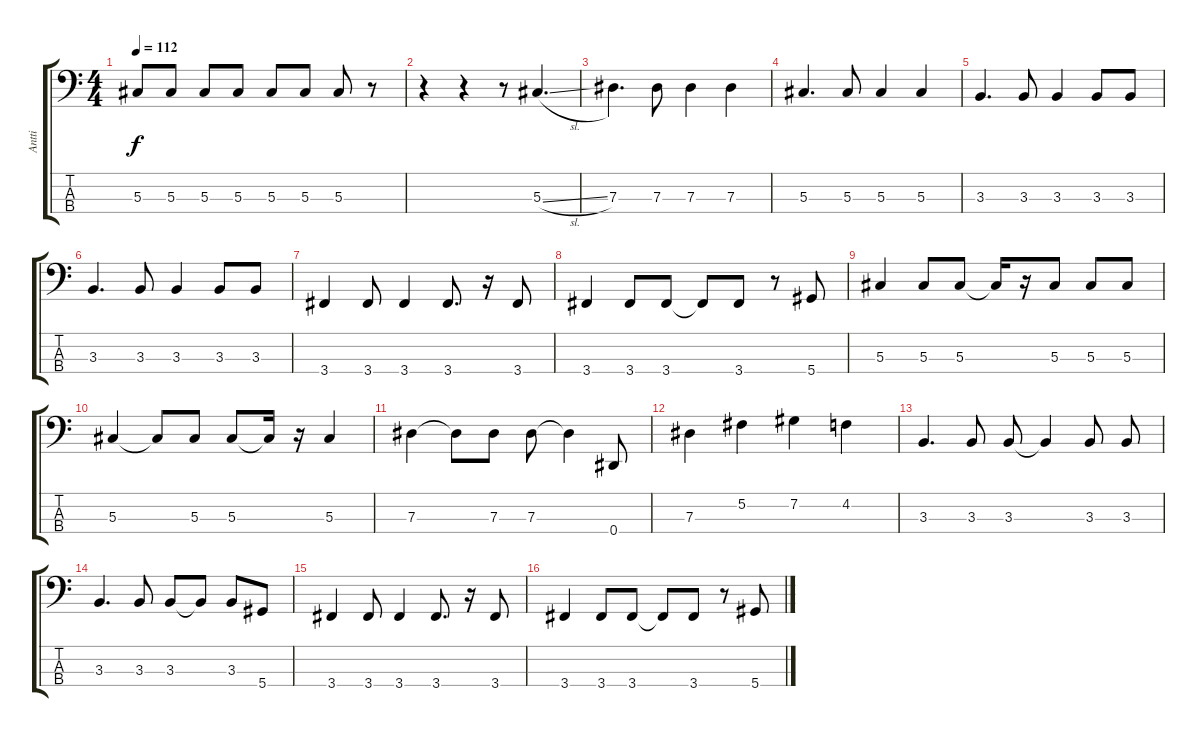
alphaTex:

\track ("Antti" "Antti") {instrument acousticbass}
\staff {score tabs}
\tuning (Gb2 Db2 Ab1 Eb1) {hide}
\ts (4 4)
\tempo 112
\clef f4
\ks c
5.3.8{dy f} 5.3.8 5.3.8 5.3.8 5.3.8 5.3.8 5.3.8 r.8 |
r.4 r.4 r.8 5.3{sl}.4{d} |
7.3.4{d} 7.3.8 7.3.4 7.3.4 |
5.3.4{d} 5.3.8 5.3.4 5.3.4 |
3.3.4{d} 3.3.8 3.3.4 3.3.8 3.3.8 |
3.3.4{d} 3.3.8 3.3.4 3.3.8 3.3.8 |
3.4.4 3.4.8 3.4.4 3.4.8{d} r.16 3.4.8 |
3.4.4 3.4.8 3.4.8 3.4{t}.8 3.4.8 r.8 5.4.8 |
5.3.4 5.3.8 5.3.8 5.3{t}.16 r.16 5.3.8 5.3.8 5.3.8 |
5.3.4 5.3{t}.8 5.3.8 5.3.8 5.3{t}.16 r.16 5.3.4 |
7.3.4 7.3{t}.8 7.3.8 7.3.8 7.3{t}.4 0.4.8 |
7.3.4 5.2.4 7.2.4 4.2.4 |
3.3.4{d} 3.3.8 3.3.8 3.3{t}.4 3.3.8 3.3.8 |
3.3.4{d} 3.3.8 3.3.8 3.3{t}.8 3.3.8 5.4.8 |
3.4.4 3.4.8 3.4.4 3.4.8{d} r.16 3.4.8 |
3.4.4 3.4.8 3.4.8 3.4{t}.8 3.4.8 r.8 5.4.8
